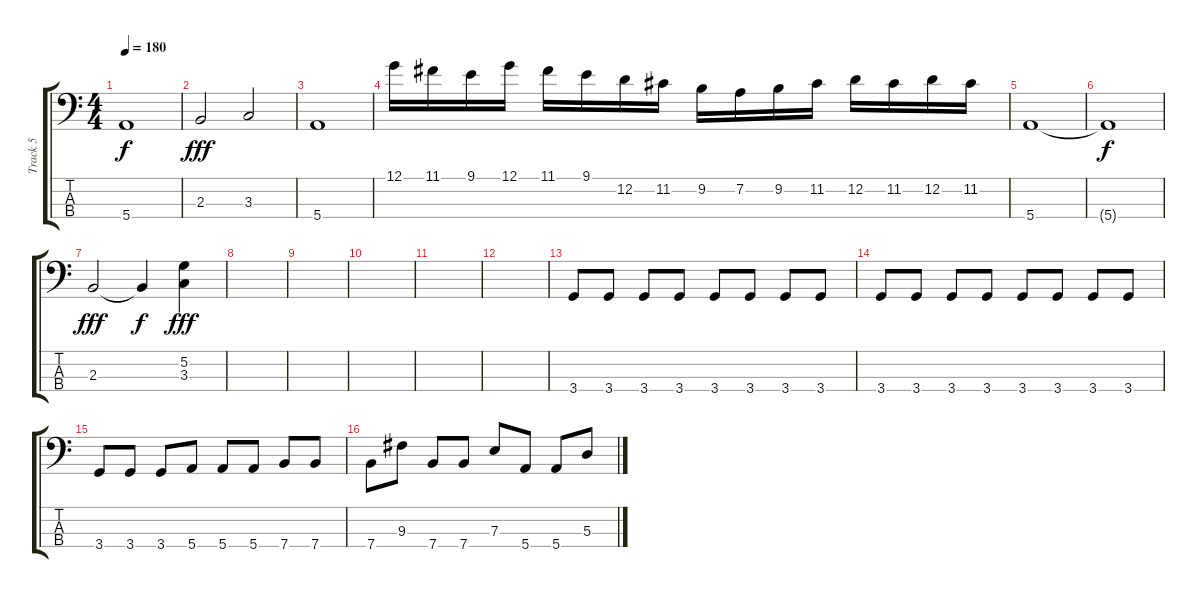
\track ("Track 5" "Track 5") {instrument electricbassfinger}
\staff {score tabs}
\tuning (G2 D2 A1 E1) {hide}
\ts (4 4)
\tempo 180
\clef f4
\ks c
5.4{t}.1{dy f} |
2.3.2{dy fff} 3.3.2 |
5.4.1 |
12.1.16 11.1.16 9.1.16 12.1.16 11.1.16 9.1.16 12.2.16 11.2.16 9.2.16 7.2.16 9.2.16 11.2.16 12.2.16 11.2.16 12.2.16 11.2.16 |
5.4.1 |
5.4{t}.1{dy f} |
2.3.2{dy fff} 2.3{t}.4{dy f} (5.2 3.3).4{dy fff} |
|
|
|
|
|
3.4.8 3.4.8 3.4.8 3.4.8 3.4.8 3.4.8 3.4.8 3.4.8 |
3.4.8 3.4.8 3.4.8 3.4.8 3.4.8 3.4.8 3.4.8 3.4.8 |
3.4.8 3.4.8 3.4.8 5.4.8 5.4.8 5.4.8 7.4.8 7.4.8 |
7.4.8 9.3.8 7.4.8 7.4.8 7.3.8 5.4.8 5.4.8 5.3.8
